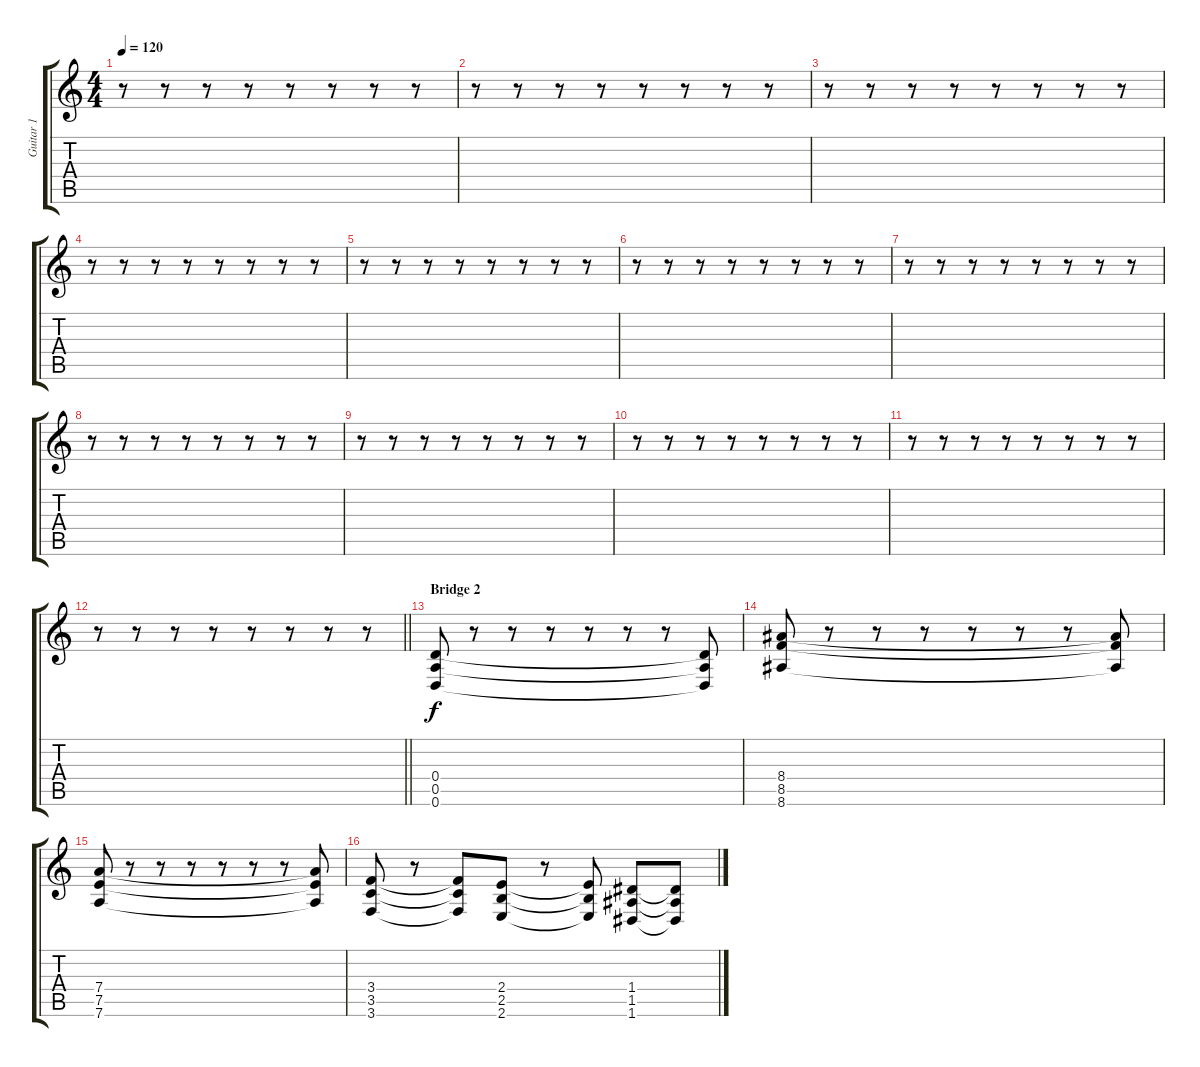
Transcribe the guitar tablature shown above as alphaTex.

\track ("Guitar 1" "Guitar 1") {instrument distortionguitar}
\staff {score tabs}
\tuning (E4 B3 G3 D3 A2 D2) {hide}
\ts (4 4)
\tempo 120
\clef g2
\ks c
r.8{dy pp} r.8 r.8 r.8 r.8 r.8 r.8 r.8 |
r.8 r.8 r.8 r.8 r.8 r.8 r.8 r.8 |
r.8 r.8 r.8 r.8 r.8 r.8 r.8 r.8 |
r.8 r.8 r.8 r.8 r.8 r.8 r.8 r.8 |
r.8 r.8 r.8 r.8 r.8 r.8 r.8 r.8 |
r.8 r.8 r.8 r.8 r.8 r.8 r.8 r.8 |
r.8 r.8 r.8 r.8 r.8 r.8 r.8 r.8 |
r.8 r.8 r.8 r.8 r.8 r.8 r.8 r.8 |
r.8 r.8 r.8 r.8 r.8 r.8 r.8 r.8 |
r.8 r.8 r.8 r.8 r.8 r.8 r.8 r.8 |
r.8 r.8 r.8 r.8 r.8 r.8 r.8 r.8 |
\barLineRight lightlight
r.8 r.8 r.8 r.8 r.8 r.8 r.8 r.8 |
\section ("" "Bridge 2")
(0.4 0.5 0.6).8{dy f} r.8 r.8 r.8 r.8 r.8 r.8 (0.4{t} 0.5{t} 0.6{t}).8 |
(8.4 8.5 8.6).8 r.8 r.8 r.8 r.8 r.8 r.8 (8.4{t} 8.5{t} 8.6{t}).8 |
(7.4 7.5 7.6).8 r.8 r.8 r.8 r.8 r.8 r.8 (7.4{t} 7.5{t} 7.6{t}).8 |
(3.4 3.5 3.6).8 r.8 (3.4{t} 3.5{t} 3.6{t}).8 (2.4 2.5 2.6).8 r.8 (2.4{t} 2.5{t} 2.6{t}).8 (1.4 1.5 1.6).8 (1.4{t} 1.5{t} 1.6{t}).8
